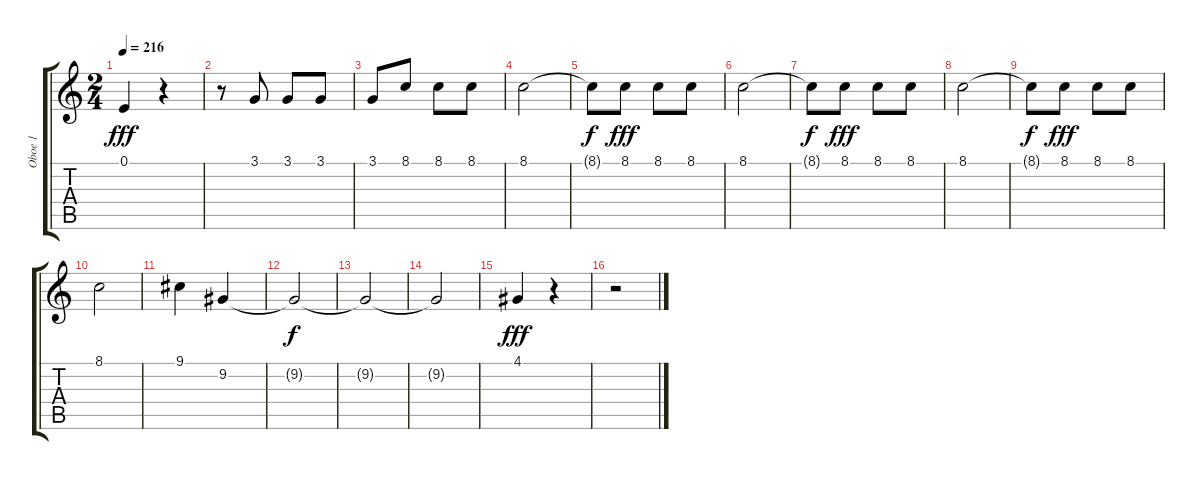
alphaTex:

\track ("Oboe 1" "Oboe 1") {instrument oboe}
\staff {score tabs}
\tuning (E4 B3 G3 D3 A2 E2) {hide}
\ts (2 4)
\tempo 216
\clef g2
\ks c
0.1.4{dy fff} r.4 |
r.8 3.1.8 3.1.8 3.1.8 |
3.1.8 8.1.8 8.1.8 8.1.8 |
8.1.2 |
8.1{t}.8{dy f} 8.1.8{dy fff} 8.1.8 8.1.8 |
8.1.2 |
8.1{t}.8{dy f} 8.1.8{dy fff} 8.1.8 8.1.8 |
8.1.2 |
8.1{t}.8{dy f} 8.1.8{dy fff} 8.1.8 8.1.8 |
8.1.2 |
9.1.4 9.2.4 |
9.2{t}.2{dy f} |
9.2{t}.2 |
9.2{t}.2 |
4.1.4{dy fff} r.4 |
r.2
